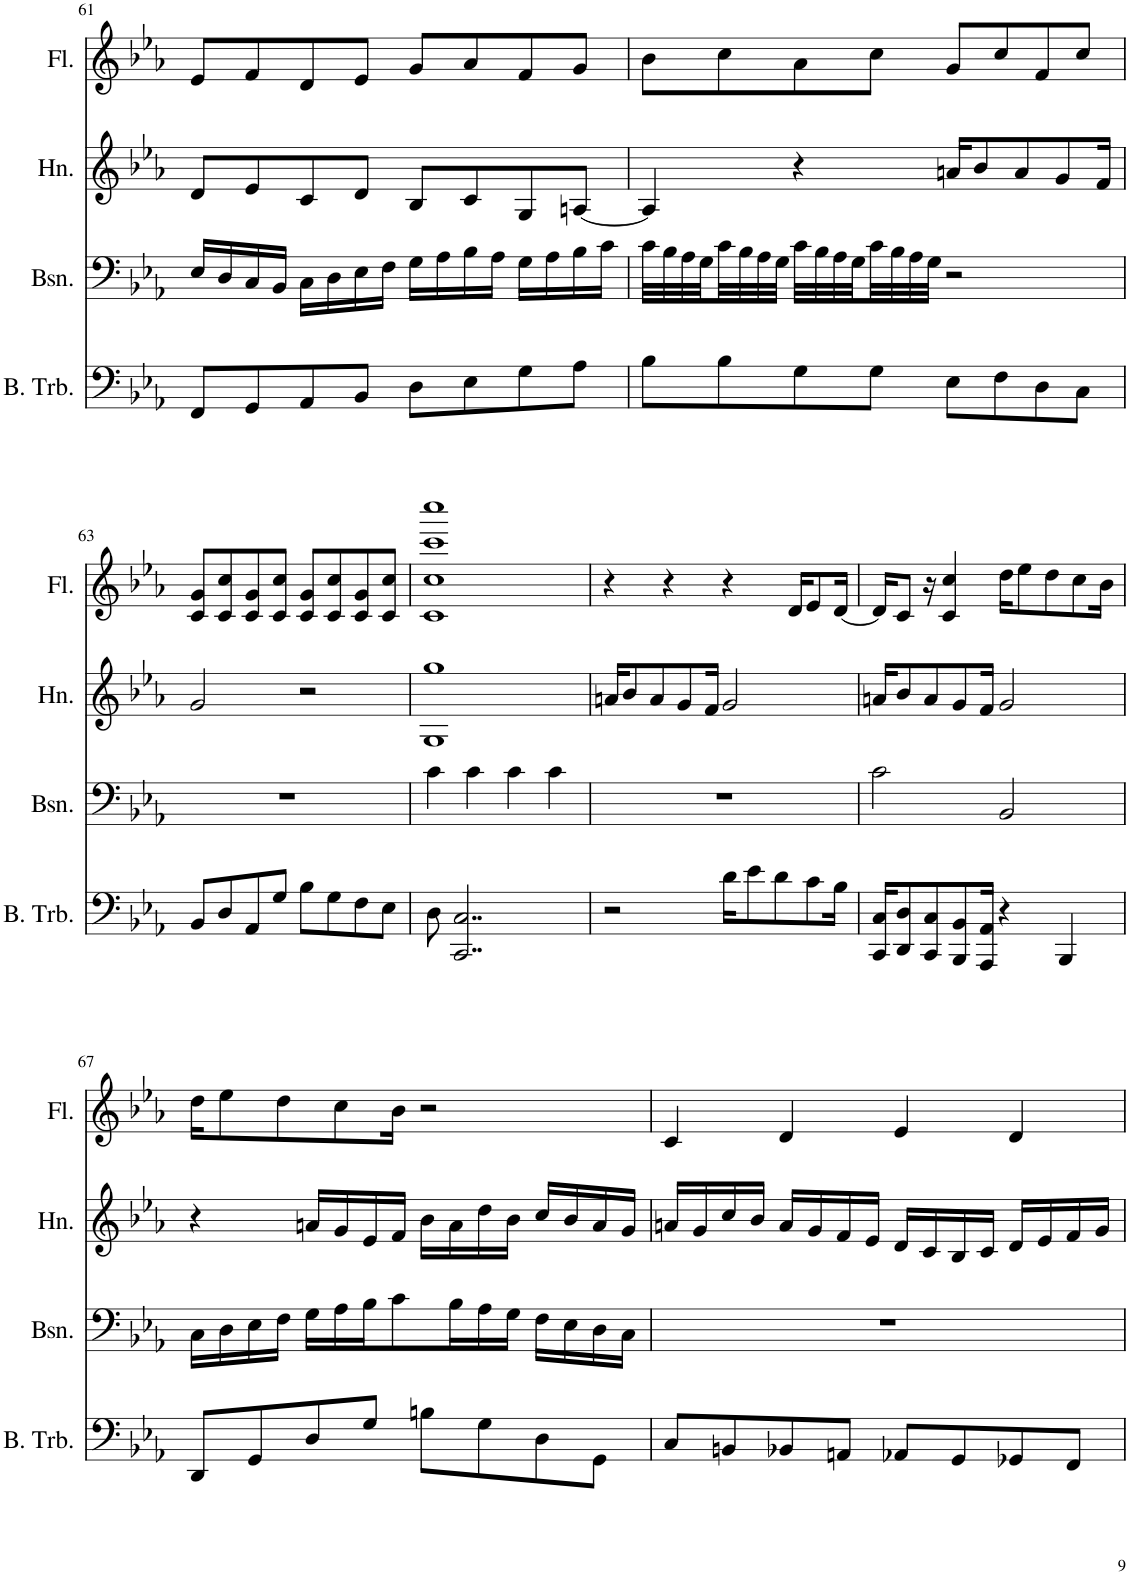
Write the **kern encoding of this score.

**kern	**kern	**kern	**kern
*part4	*part3	*part2	*part1
*staff4	*staff3	*staff2	*staff1
*I"Bass Trombone	*I"Bassoon	*I"Horn	*I"Flute
*I'B. Trb.	*I'Bsn.	*I'Hn.	*I'Fl.
!!LO:PB:g=z
*clefF4	*clefF4	*clefG2	*clefG2
*	*	*Trd4c7	*
*k[b-e-a-]	*k[b-e-a-]	*k[b-e-a-]	*k[b-e-a-]
*M4/4	*M4/4	*M4/4	*M4/4
=61	=61	=61	=61
8FF/L	16E-/LL	8d/L	8e-/L
.	16D/	.	.
8GG/	16C/	8e-/	8f/
.	16BB-/JJ	.	.
8AA-/	16C\LL	8c/	8d/
.	16D\	.	.
8BB-/J	16E-\	8d/J	8e-/J
.	16F\JJ	.	.
8D\L	16G\LL	8B-/L	8g/L
.	16A-\	.	.
8E-\	16B-\	8c/	8a-/
.	16A-\JJ	.	.
8G\	16G\LL	8G/	8f/
.	16A-\	.	.
8A-\J	16B-\	[8An/J	8g/J
.	16c\JJ	.	.
=62	=62	=62	=62
8B-\L	32c\LLL	4A/]	8b-\L
.	32B-\	.	.
.	32A-\	.	.
.	32G\	.	.
8B-\	32c\	.	8cc\
.	32B-\	.	.
.	32A-\	.	.
.	32G\JJJ	.	.
8G\	32c\LLL	4r	8a-\
.	32B-\	.	.
.	32A-\	.	.
.	32G\	.	.
8G\J	32c\	.	8cc\J
.	32B-\	.	.
.	32A-\	.	.
.	32G\JJJ	.	.
8E-\L	2r	16an/KL	8g/L
.	.	8b-/	.
8F\	.	.	8cc/
.	.	8a/	.
8D\	.	.	8f/
.	.	8g/	.
8C\J	.	.	8cc/J
.	.	16f/Jk	.
!!LO:LB:g=z
=63	=63	=63	=63
8BB-/L	1r	2g/	8c/ 8g/L
8D/	.	.	8c/ 8cc/
8AA-/	.	.	8c/ 8g/
8G/J	.	.	8c/ 8cc/J
8B-\L	.	2r	8c/ 8g/L
8G\	.	.	8c/ 8cc/
8F\	.	.	8c/ 8g/
8E-\J	.	.	8c/ 8cc/J
=64	=64	=64	=64
8D\	4c\	1G 1gg	1c 1cc 1ccc 1cccc
2..CC/ 2..C/	.	.	.
.	4c\	.	.
.	4c\	.	.
.	4c\	.	.
=65	=65	=65	=65
2r	1r	16an/KL	4r
.	.	8b-/	.
.	.	8a/	.
.	.	.	4r
.	.	8g/	.
.	.	16f/Jk	.
16d\KL	.	2g/	4r
8e-\	.	.	.
8d\	.	.	.
.	.	.	16d/KL
8c\	.	.	8e-/
16B-\Jk	.	.	[16d/Jk
=66	=66	=66	=66
16CC/ 16C/KL	2c\	16an/KL	16d/KL]
8DD/ 8D/	.	8b-/	8c/J
8CC/ 8C/	.	8a/	16r
.	.	.	4c/ 4cc/
8BBB-/ 8BB-/	.	8g/	.
16AAA-/ 16AA-/Jk	.	16f/Jk	.
4r	2BB-/	2g/	16dd\KL
.	.	.	8ee-\
.	.	.	8dd\
4BBB-/	.	.	.
.	.	.	8cc\
.	.	.	16b-\Jk
!!LO:LB:g=z
=67	=67	=67	=67
8DD/L	16C\LL	4r	16dd\KL
.	16D\	.	8ee-\
8GG/	16E-\	.	.
.	16F\JJ	.	8dd\
8D/	16G\LL	16an/LL	.
.	16A-\	16g/	8cc\
8G/J	16B-\J	16e-/	.
.	8c\	16f/JJ	16b-\Jk
8Bn\L	.	16b-\LL	2r
.	16B-\L	16a\	.
8G\	16A-\	16dd\	.
.	16G\JJ	16b-\JJ	.
8D\	16F\LL	16cc/LL	.
.	16E-\	16b-/	.
8GG\J	16D\	16a/	.
.	16C\JJ	16g/JJ	.
=68	=68	=68	=68
8C/L	1r	16an/LL	4c/
.	.	16g/	.
8BBn/	.	16cc/	.
.	.	16b-/JJ	.
8BB-X/	.	16a/LL	4d/
.	.	16g/	.
8AAn/J	.	16f/	.
.	.	16e-/JJ	.
8AA-X/L	.	16d/LL	4e-/
.	.	16c/	.
8GG/	.	16B-/	.
.	.	16c/JJ	.
8GG-X/	.	16d/LL	4d/
.	.	16e-/	.
8FF/J	.	16f/	.
.	.	16g/JJ	.
=	=	=	=
*-	*-	*-	*-
